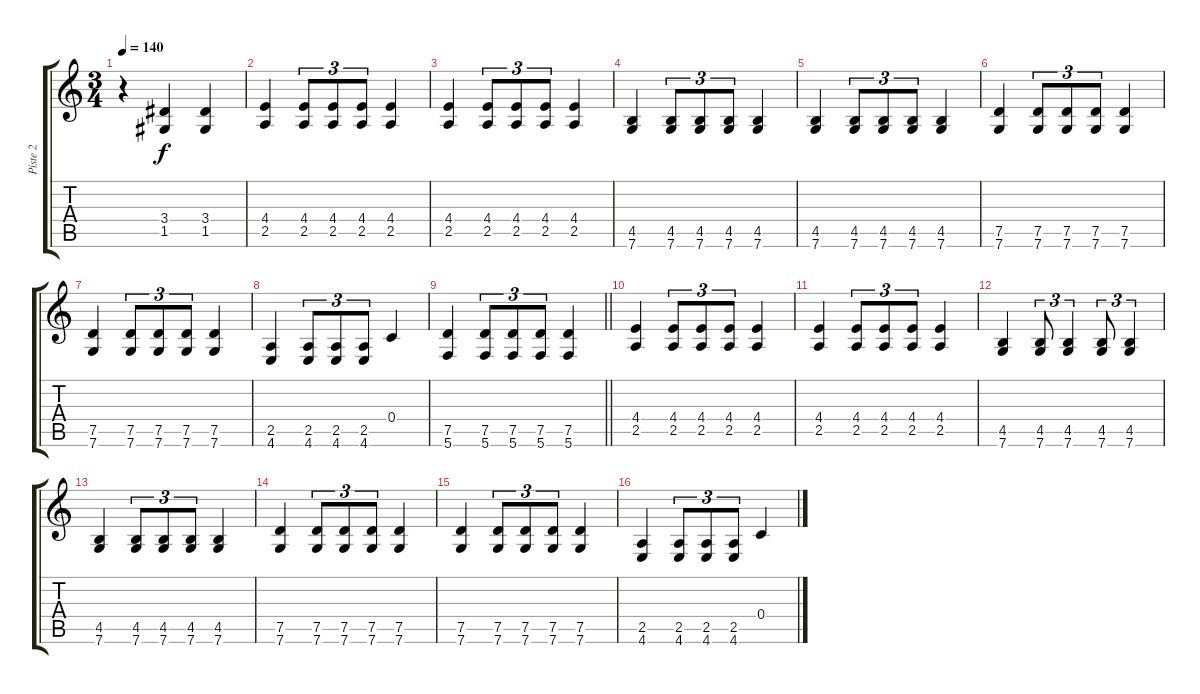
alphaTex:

\track ("Piste 2" "Piste 2") {instrument distortionguitar}
\staff {score tabs}
\tuning (E4 C4 G3 C3 G2 C2) {hide}
\ts (3 4)
\tempo 140
\clef g2
\ks c
r.4{dy f instrument distortionguitar} (3.4 1.5).4 (3.4 1.5).4 |
(4.4 2.5).4 (4.4 2.5).8{tu (3 2)} (4.4 2.5).8{tu (3 2)} (4.4 2.5).8{tu (3 2)} (4.4 2.5).4 |
(4.4 2.5).4 (4.4 2.5).8{tu (3 2)} (4.4 2.5).8{tu (3 2)} (4.4 2.5).8{tu (3 2)} (4.4 2.5).4 |
(4.5 7.6).4 (4.5 7.6).8{tu (3 2)} (4.5 7.6).8{tu (3 2)} (4.5 7.6).8{tu (3 2)} (4.5 7.6).4 |
(4.5 7.6).4 (4.5 7.6).8{tu (3 2)} (4.5 7.6).8{tu (3 2)} (4.5 7.6).8{tu (3 2)} (4.5 7.6).4 |
(7.5 7.6).4 (7.5 7.6).8{tu (3 2)} (7.5 7.6).8{tu (3 2)} (7.5 7.6).8{tu (3 2)} (7.5 7.6).4 |
(7.5 7.6).4 (7.5 7.6).8{tu (3 2)} (7.5 7.6).8{tu (3 2)} (7.5 7.6).8{tu (3 2)} (7.5 7.6).4 |
(2.5 4.6).4 (2.5 4.6).8{tu (3 2)} (2.5 4.6).8{tu (3 2)} (2.5 4.6).8{tu (3 2)} 0.4.4 |
\barLineRight lightlight
(7.5 5.6).4 (7.5 5.6).8{tu (3 2)} (7.5 5.6).8{tu (3 2)} (7.5 5.6).8{tu (3 2)} (7.5 5.6).4 |
\section ("" "")
(4.4 2.5).4 (4.4 2.5).8{tu (3 2)} (4.4 2.5).8{tu (3 2)} (4.4 2.5).8{tu (3 2)} (4.4 2.5).4 |
(4.4 2.5).4 (4.4 2.5).8{tu (3 2)} (4.4 2.5).8{tu (3 2)} (4.4 2.5).8{tu (3 2)} (4.4 2.5).4 |
(4.5 7.6).4 (4.5 7.6).8{tu (3 2)} (4.5 7.6).4{tu (3 2)} (4.5 7.6).8{tu (3 2)} (4.5 7.6).4{tu (3 2)} |
(4.5 7.6).4 (4.5 7.6).8{tu (3 2)} (4.5 7.6).8{tu (3 2)} (4.5 7.6).8{tu (3 2)} (4.5 7.6).4 |
(7.5 7.6).4 (7.5 7.6).8{tu (3 2)} (7.5 7.6).8{tu (3 2)} (7.5 7.6).8{tu (3 2)} (7.5 7.6).4 |
(7.5 7.6).4 (7.5 7.6).8{tu (3 2)} (7.5 7.6).8{tu (3 2)} (7.5 7.6).8{tu (3 2)} (7.5 7.6).4 |
(2.5 4.6).4 (2.5 4.6).8{tu (3 2)} (2.5 4.6).8{tu (3 2)} (2.5 4.6).8{tu (3 2)} 0.4.4
